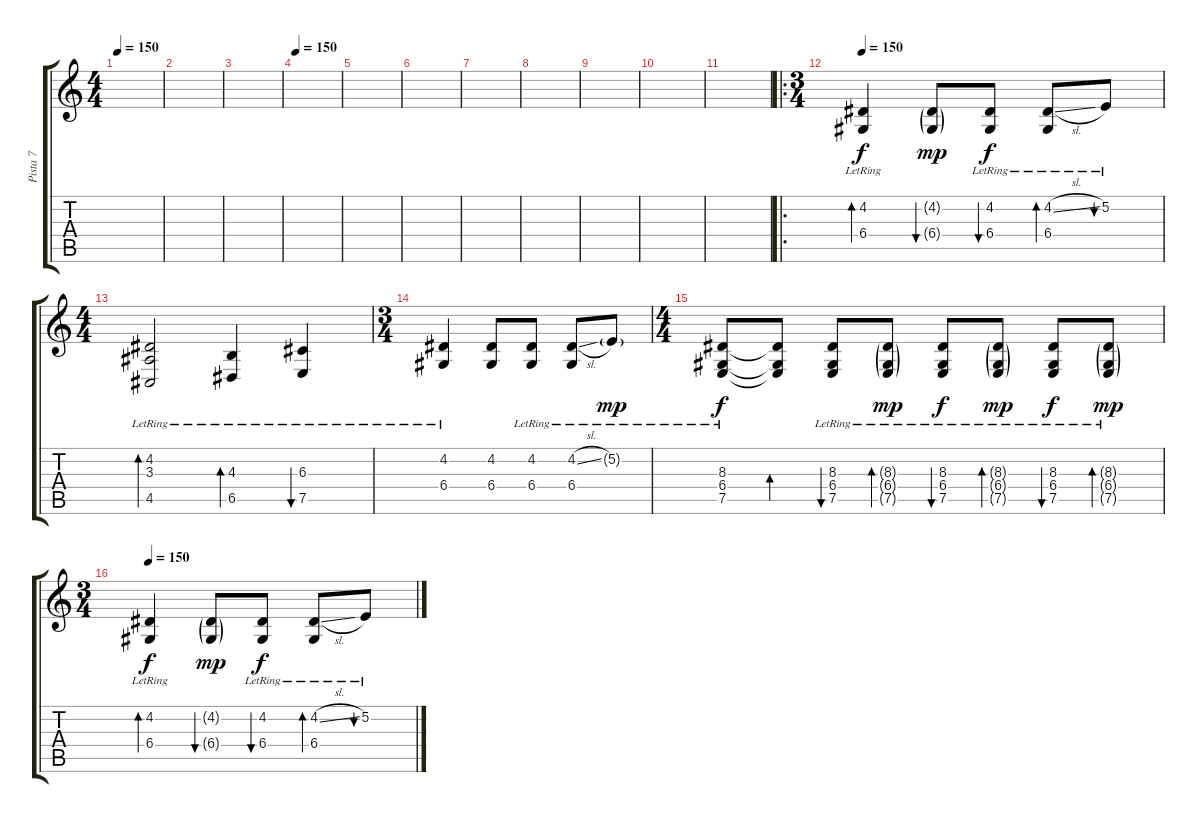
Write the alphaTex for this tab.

\track ("Pista 7" "Pista 7") {instrument acousticgrandpiano}
\staff {score tabs}
\tuning (E4 B3 G3 D3 A2 E2) {hide}
\ts (4 4)
\tempo 150
\clef g2
\ks c
|
|
|
\tempo 150
|
|
|
|
|
|
|
|
\ro
\ts (3 4)
\tempo 150
(4.2{lr} 6.4{lr}).4{bd 60 dy f} (4.2{g} 6.4{g}).8{bu 60 dy mp} (4.2{lr} 6.4{lr}).8{bu 60 dy f} (4.2{sl lr} 6.4{lr}).8{bd 60} 5.2{lr}.8{bu 60} |
\ts (4 4)
(4.2{lr} 3.3{lr} 4.5{lr}).2{bd 60} (4.3{lr} 6.5{lr}).4{bd 60} (6.3{lr} 7.5{lr}).4{bu 60} |
\ts (3 4)
(4.2{lr} 6.4{lr}).4 (4.2 6.4).8 (4.2{lr} 6.4{lr}).8 (4.2{sl lr} 6.4{lr}).8 5.2{g lr}.8{dy mp} |
\ts (4 4)
(8.3 6.4{lr} 7.5{lr}).8{dy f} (8.3{t} 6.4{t} 7.5{t}).8{bd 60} (8.3 6.4{lr} 7.5{lr}).8{bu 60} (8.3{g lr} 6.4{g lr} 7.5{g lr}).8{bd 60 dy mp} (8.3{lr} 6.4{lr} 7.5{lr}).8{bu 60 dy f} (8.3{g} 6.4{g lr} 7.5{g lr}).8{bd 60 dy mp} (8.3{lr} 6.4{lr} 7.5{lr}).8{bu 60 dy f} (8.3{g lr} 6.4{g lr} 7.5{g lr}).8{bd 60 dy mp} |
\ts (3 4)
\tempo 150
(4.2{lr} 6.4{lr}).4{bd 60 dy f} (4.2{g} 6.4{g}).8{bu 60 dy mp} (4.2{lr} 6.4{lr}).8{bu 60 dy f} (4.2{sl lr} 6.4{lr}).8{bd 60} 5.2{lr}.8{bu 60}
